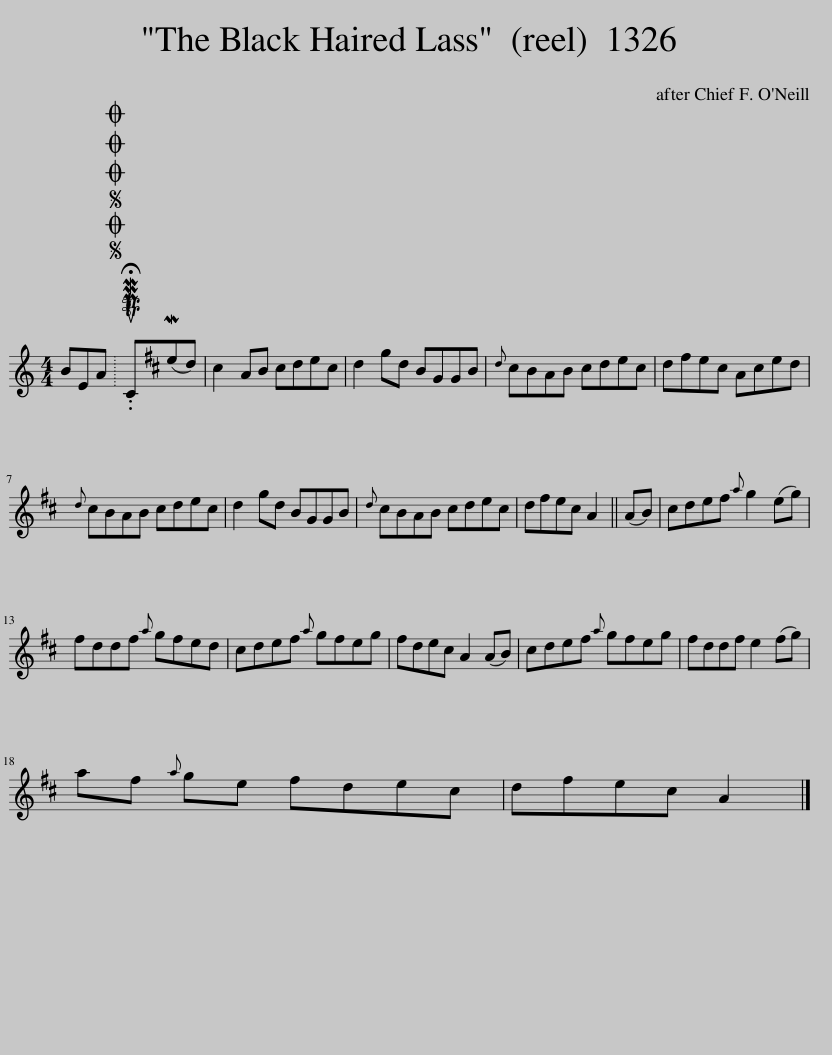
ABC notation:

X:1
L:1/8
M:4/4
I:linebreak $
K:C
V:1 treble
V:1
 BEA |SOSOOO .!fermata!PMTuC(Med) | ^c2 AB cdec | d2 gd BGGB |{d} ^cBAB cdec | %5
 d^fe^c Aced |${d} ^cBAB cdec | d2 gd BGGB |{d} ^cBAB cdec | d^fe^c A2 || %10
 (AB) | ^cde^f{a} g2 (eg) |$ ^fddf{a} gfed | ^cde^f{a} gfeg | ^fde^c A2 (AB) | %15
 ^cde^f{a} gfeg | ^fddf e2 (fg) |$ a^f{a} ge fde^c | d^fe^c A2 |] %19
